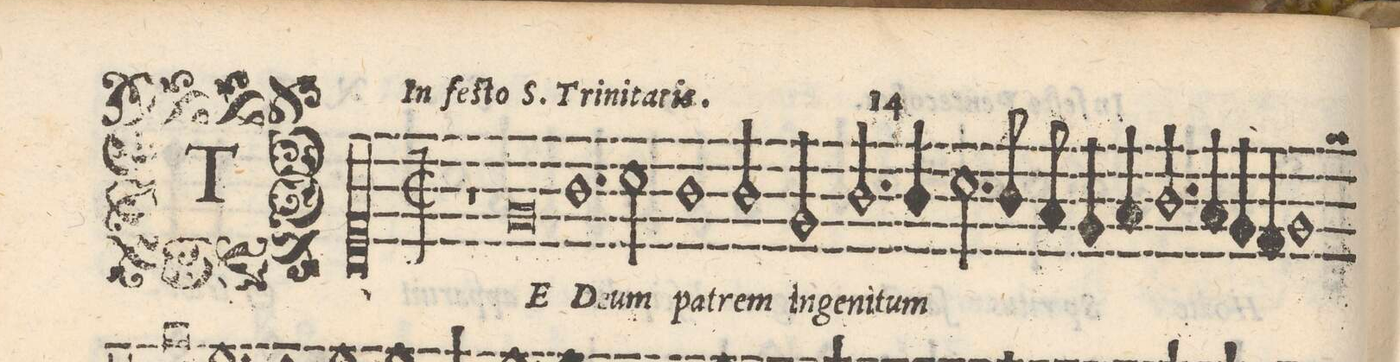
**kern	**text
*I"CANTVS	*
*clefC1	*
*k[]	*
*met(C|)	*
*M2/1	*
1r	.
0e	TE
=2-	=2-
1.g	De-
=3-	=3-
2a\	-um
1g	pa-
=4-	=4-
2g/	-trem
2e/	in-
2.g/	-ge-
4g/	-ni-
=5-	=5-
2.a\	-tum
8g/	.
8f/	.
4e/	.
4f/	.
2.g/	.
=6-	=6-
4f/	.
4e/	.
4d/	.
1e	.
*custos:ee	*
=7-	=7-
*-	*-
